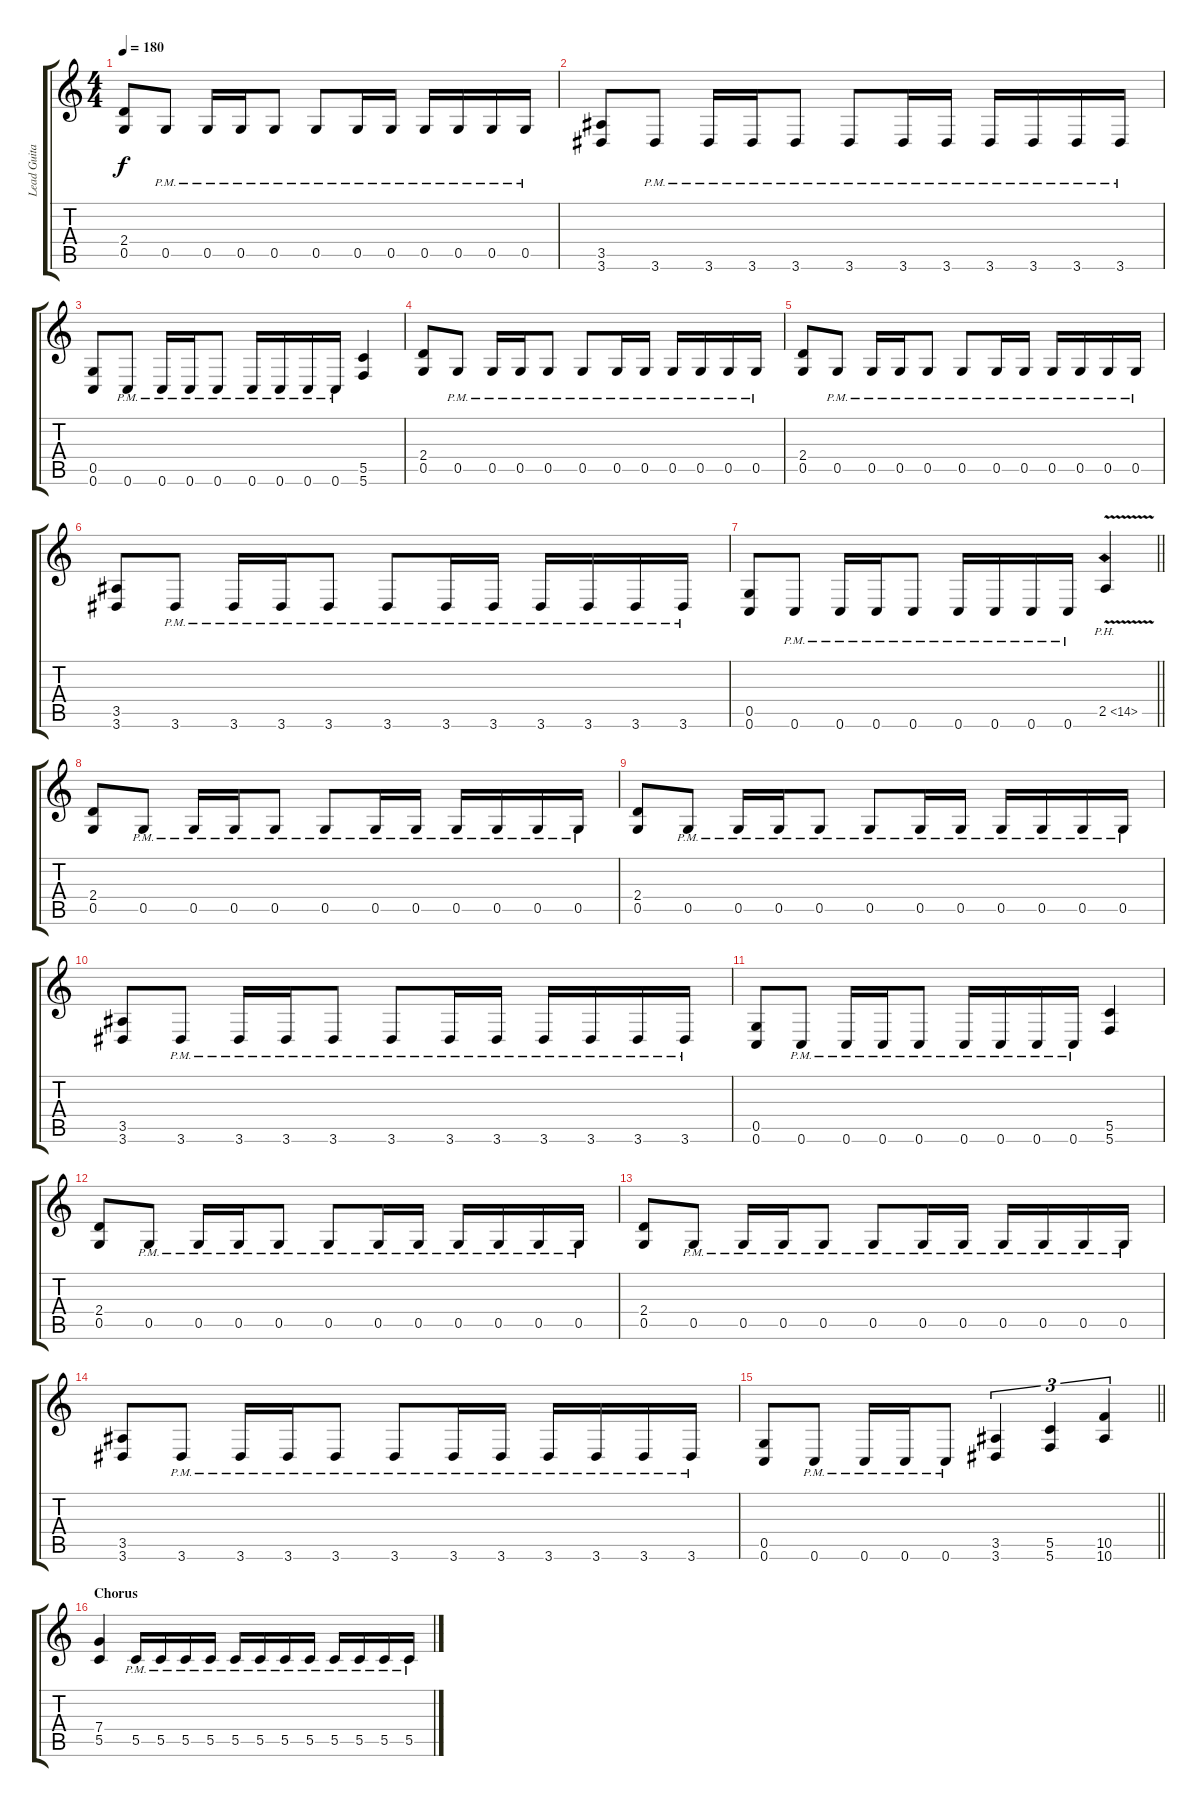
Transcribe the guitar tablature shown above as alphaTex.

\track ("Lead Guitar" "Lead Guita") {instrument overdrivenguitar}
\staff {score tabs}
\tuning (D4 A3 F3 C3 G2 C2) {hide}
\ts (4 4)
\tempo 180
\clef g2
\ks c
(2.4 0.5).8{dy f} 0.5{pm}.8 0.5{pm}.16 0.5{pm}.16 0.5{pm}.8 0.5{pm}.8 0.5{pm}.16 0.5{pm}.16 0.5{pm}.16 0.5{pm}.16 0.5{pm}.16 0.5{pm}.16 |
(3.5 3.6).8 3.6{pm}.8 3.6{pm}.16 3.6{pm}.16 3.6{pm}.8 3.6{pm}.8 3.6{pm}.16 3.6{pm}.16 3.6{pm}.16 3.6{pm}.16 3.6{pm}.16 3.6{pm}.16 |
(0.5 0.6).8 0.6{pm}.8 0.6{pm}.16 0.6{pm}.16 0.6{pm}.8 0.6{pm}.16 0.6{pm}.16 0.6{pm}.16 0.6{pm}.16 (5.5 5.6).4 |
(2.4 0.5).8{instrument overdrivenguitar} 0.5{pm}.8 0.5{pm}.16 0.5{pm}.16 0.5{pm}.8 0.5{pm}.8 0.5{pm}.16 0.5{pm}.16 0.5{pm}.16 0.5{pm}.16 0.5{pm}.16 0.5{pm}.16 |
(2.4 0.5).8 0.5{pm}.8 0.5{pm}.16 0.5{pm}.16 0.5{pm}.8 0.5{pm}.8 0.5{pm}.16 0.5{pm}.16 0.5{pm}.16 0.5{pm}.16 0.5{pm}.16 0.5{pm}.16 |
(3.5 3.6).8 3.6{pm}.8 3.6{pm}.16 3.6{pm}.16 3.6{pm}.8 3.6{pm}.8 3.6{pm}.16 3.6{pm}.16 3.6{pm}.16 3.6{pm}.16 3.6{pm}.16 3.6{pm}.16 |
\barLineRight lightlight
(0.5 0.6).8 0.6{pm}.8 0.6{pm}.16 0.6{pm}.16 0.6{pm}.8 0.6{pm}.16 0.6{pm}.16 0.6{pm}.16 0.6{pm}.16 2.5{ph 12 v}.4{instrument guitarharmonics} |
(2.4 0.5).8{instrument overdrivenguitar} 0.5{pm}.8 0.5{pm}.16 0.5{pm}.16 0.5{pm}.8 0.5{pm}.8 0.5{pm}.16 0.5{pm}.16 0.5{pm}.16 0.5{pm}.16 0.5{pm}.16 0.5{pm}.16 |
(2.4 0.5).8 0.5{pm}.8 0.5{pm}.16 0.5{pm}.16 0.5{pm}.8 0.5{pm}.8 0.5{pm}.16 0.5{pm}.16 0.5{pm}.16 0.5{pm}.16 0.5{pm}.16 0.5{pm}.16 |
(3.5 3.6).8 3.6{pm}.8 3.6{pm}.16 3.6{pm}.16 3.6{pm}.8 3.6{pm}.8 3.6{pm}.16 3.6{pm}.16 3.6{pm}.16 3.6{pm}.16 3.6{pm}.16 3.6{pm}.16 |
(0.5 0.6).8 0.6{pm}.8 0.6{pm}.16 0.6{pm}.16 0.6{pm}.8 0.6{pm}.16 0.6{pm}.16 0.6{pm}.16 0.6{pm}.16 (5.5 5.6).4 |
(2.4 0.5).8{instrument overdrivenguitar} 0.5{pm}.8 0.5{pm}.16 0.5{pm}.16 0.5{pm}.8 0.5{pm}.8 0.5{pm}.16 0.5{pm}.16 0.5{pm}.16 0.5{pm}.16 0.5{pm}.16 0.5{pm}.16 |
(2.4 0.5).8 0.5{pm}.8 0.5{pm}.16 0.5{pm}.16 0.5{pm}.8 0.5{pm}.8 0.5{pm}.16 0.5{pm}.16 0.5{pm}.16 0.5{pm}.16 0.5{pm}.16 0.5{pm}.16 |
(3.5 3.6).8 3.6{pm}.8 3.6{pm}.16 3.6{pm}.16 3.6{pm}.8 3.6{pm}.8 3.6{pm}.16 3.6{pm}.16 3.6{pm}.16 3.6{pm}.16 3.6{pm}.16 3.6{pm}.16 |
\barLineRight lightlight
(0.5 0.6).8 0.6{pm}.8 0.6{pm}.16 0.6{pm}.16 0.6{pm}.8 (3.5 3.6).4{tu (3 2)} (5.5 5.6).4{tu (3 2)} (10.5 10.6).4{tu (3 2)} |
\section ("" "Chorus")
(7.4 5.5).4 5.5{pm}.16 5.5{pm}.16 5.5{pm}.16 5.5{pm}.16 5.5{pm}.16 5.5{pm}.16 5.5{pm}.16 5.5{pm}.16 5.5{pm}.16 5.5{pm}.16 5.5{pm}.16 5.5{pm}.16
